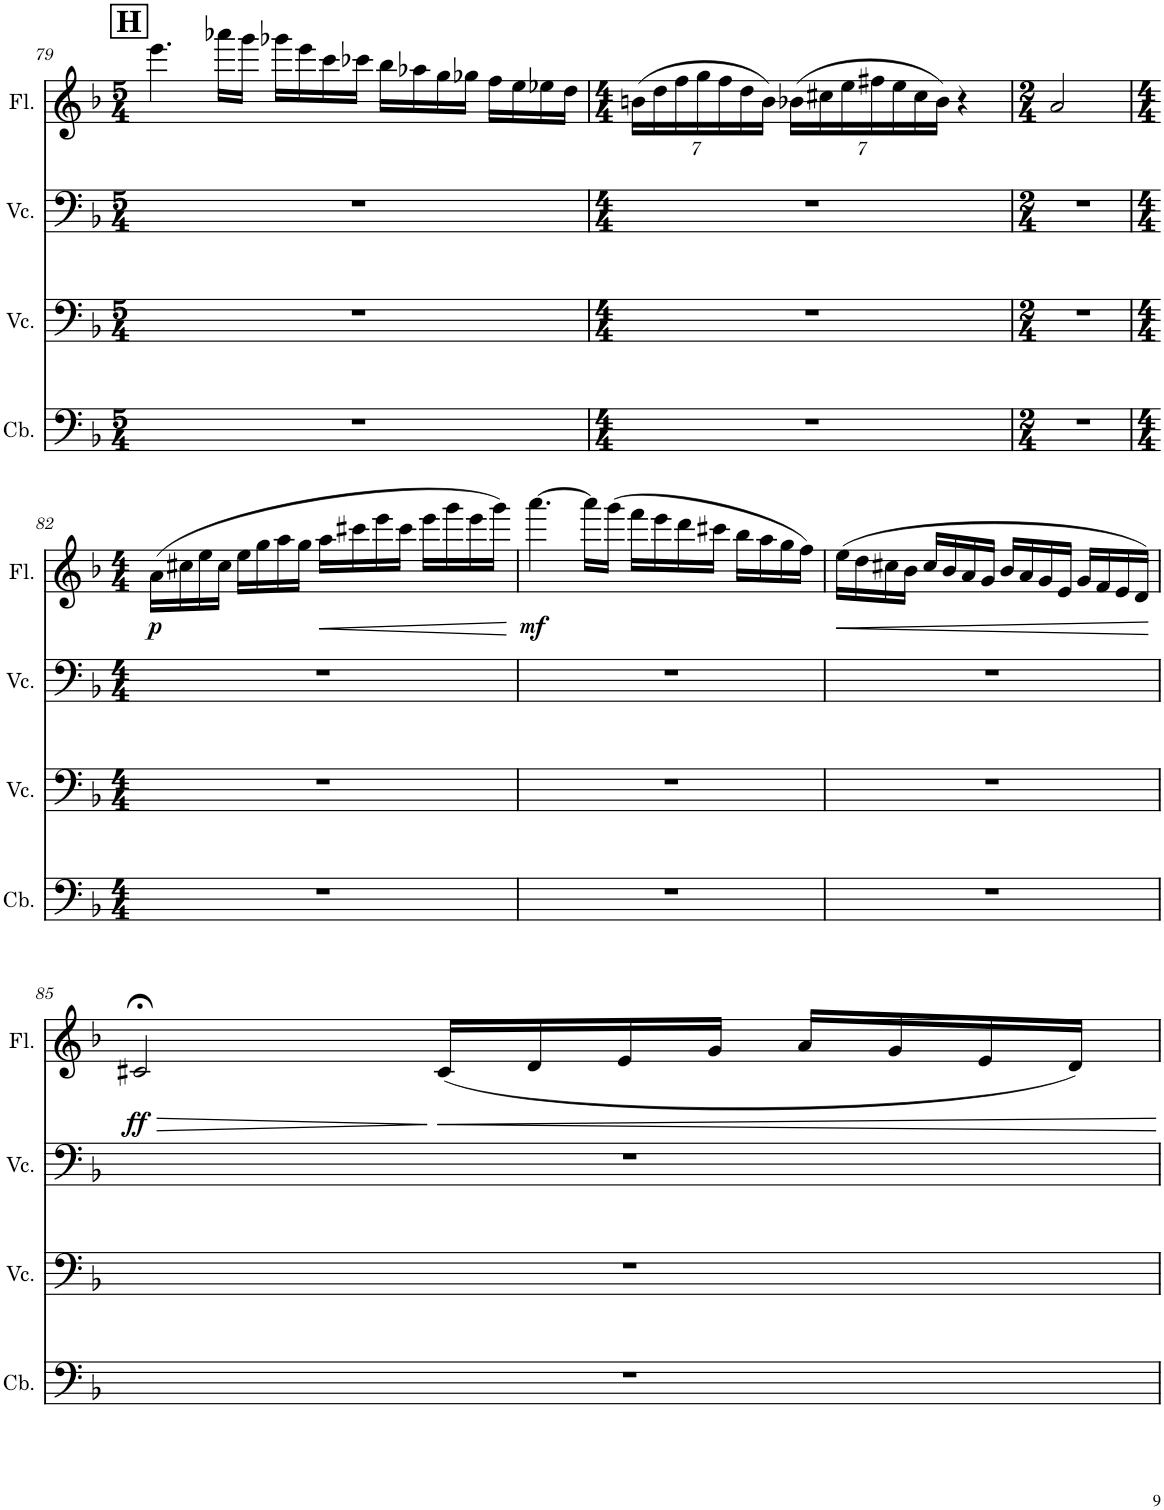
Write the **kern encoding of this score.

**kern	**kern	**kern	**kern	**dynam
*part4	*part3	*part2	*part1	*part1
*staff4	*staff3	*staff2	*staff1	*staff1
*I"Contrabass	*I"Violoncello	*I"Violoncello	*I"Flute	*
*I'Cb.	*I'Vc.	*I'Vc.	*I'Fl.	*
!!LO:PB:g=z
*clefF4	*clefF4	*clefF4	*clefG2	*
*Trd7c12	*	*	*	*
*k[b-]	*k[b-]	*k[b-]	*k[b-]	*
*M5/4	*M5/4	*M5/4	*M5/4	*
!!LO:REH:place=s1:a:B:cj:fs=14:t=H
=79	=79	=79	=79	=79
4%5r	4%5r	4%5r	4.eee\	.
.	.	.	16aaa-X\LL	.
.	.	.	16ggg\JJ	.
.	.	.	16ggg-X\LL	.
.	.	.	16eee\	.
.	.	.	16ccc\	.
.	.	.	16ccc-X\JJ	.
.	.	.	16bb-\LL	.
.	.	.	16aa-X\	.
.	.	.	16gg\	.
.	.	.	16gg-X\JJ	.
.	.	.	16ff\LL	.
.	.	.	16ee\	.
.	.	.	16ee-X\	.
.	.	.	16dd\JJ	.
=80	=80	=80	=80	=80
*M4/4	*M4/4	*M4/4	*M4/4	*
*	*	*	*Xbrackettup	*
1r	1r	1r	(56%3bn\LL	.
.	.	.	56%3dd\	.
.	.	.	56%3ff\	.
.	.	.	56%3gg\	.
.	.	.	56%3ff\	.
.	.	.	56%3dd\	.
.	.	.	56%3b\JJ)	.
.	.	.	(56%3b-X\LL	.
.	.	.	56%3cc#X\	.
.	.	.	56%3ee\	.
.	.	.	56%3ff#X\	.
.	.	.	56%3ee\	.
.	.	.	56%3cc#\	.
.	.	.	56%3b-\JJ)	.
.	.	.	4r	.
=81	=81	=81	=81	=81
*M2/4	*M2/4	*M2/4	*M2/4	*
2r	2r	2r	2a/	.
!!LO:LB:g=z
=82	=82	=82	=82	=82
*M4/4	*M4/4	*M4/4	*M4/4	*
!	!	!	!	!LO:DY:b
1r	1r	1r	(16a\LL	p
.	.	.	16cc#X\	.
.	.	.	16ee\	.
.	.	.	16cc#\JJ	.
.	.	.	16ee\LL	.
.	.	.	16gg\	.
.	.	.	16aa\	.
.	.	.	16gg\JJ	.
!	!	!	!	!LO:HP:b
.	.	.	16aa\LL	<
.	.	.	16ccc#X\	.
.	.	.	16eee\	.
.	.	.	16ccc#\JJ	.
.	.	.	16eee\LL	.
.	.	.	16ggg\	.
.	.	.	16eee\	.
.	.	.	16ggg\JJ)	.
.	.	.	.	[
=83	=83	=83	=83	=83
!	!	!	!	!LO:DY:b
1r	1r	1r	[4.aaa\	mf
.	.	.	16aaa\LL]	.
.	.	.	(16ggg\JJ	.
.	.	.	16fff\LL	.
.	.	.	16eee\	.
.	.	.	16ddd\	.
.	.	.	16ccc#X\JJ	.
.	.	.	16bb-\LL	.
.	.	.	16aa\	.
.	.	.	16gg\	.
.	.	.	16ff\JJ)	.
=84	=84	=84	=84	=84
!	!	!	!	!LO:HP:b
1r	1r	1r	(16ee\LL	<
.	.	.	16dd\	.
.	.	.	16cc#X\	.
.	.	.	16b-\JJ	.
.	.	.	16cc#/LL	.
.	.	.	16b-/	.
.	.	.	16a/	.
.	.	.	16g/JJ	.
.	.	.	16b-/LL	.
.	.	.	16a/	.
.	.	.	16g/	.
.	.	.	16e/JJ	.
.	.	.	16g/LL	.
.	.	.	16f/	.
.	.	.	16e/	.
.	.	.	16d/JJ)	.
.	.	.	.	[
!!LO:LB:g=z
=85	=85	=85	=85	=85
!	!	!	!	!LO:HP:b
!	!	!	!	!LO:DY:n=1:b
1r	1r	1r	2c#X;</	> ff
.	.	.	(16c#/LL	]
.	.	.	16d/	.
.	.	.	16e/	.
.	.	.	16g/JJ	.
.	.	.	16a/LL	.
.	.	.	16g/	.
.	.	.	16e/	.
.	.	.	16d/JJ)	.
=	=	=	=	=
*-	*-	*-	*-	*-
